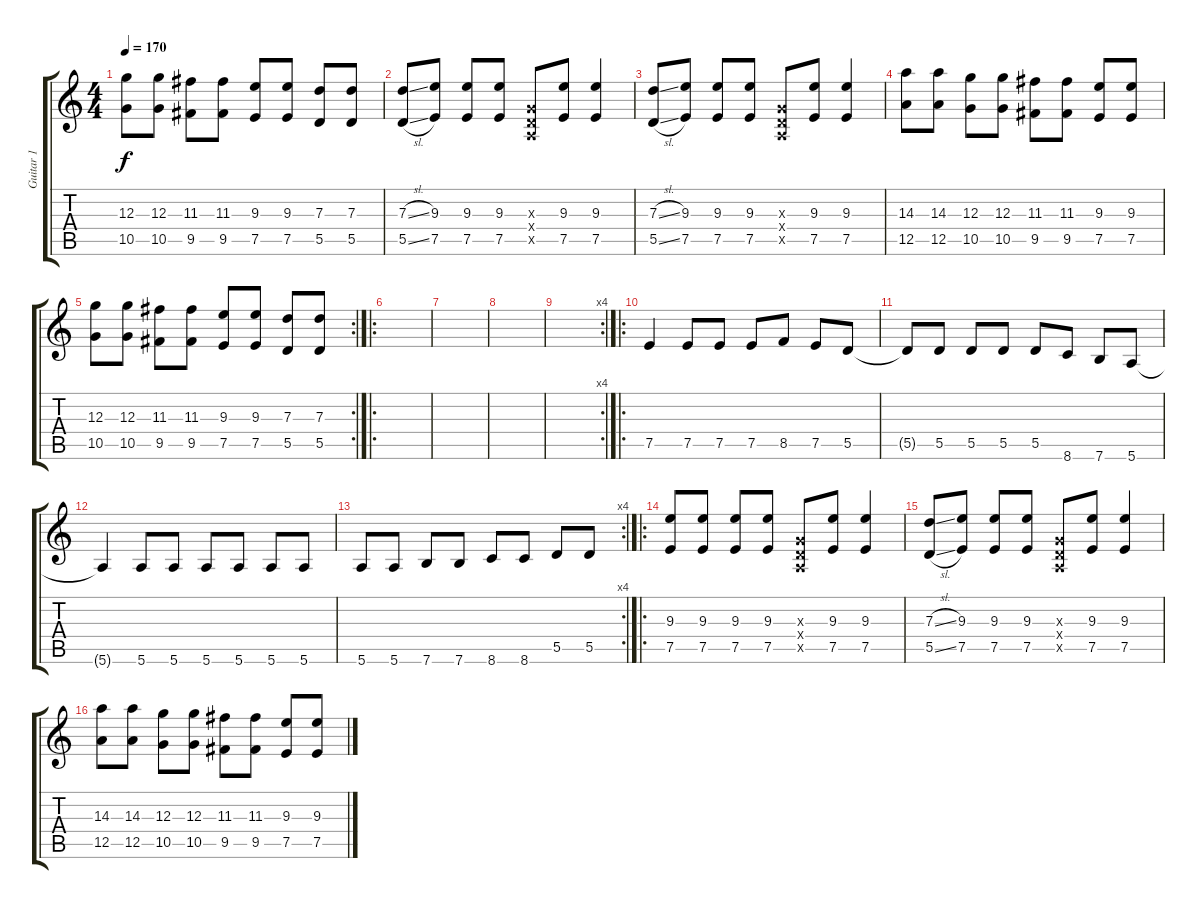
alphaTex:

\track ("Guitar 1" "Guitar 1") {instrument overdrivenguitar}
\staff {score tabs}
\tuning (E4 B3 G3 D3 A2 E2) {hide}
\ts (4 4)
\tempo 170
\clef g2
\ks c
(12.3 10.5).8{dy f} (12.3 10.5).8 (11.3 9.5).8 (11.3 9.5).8 (9.3 7.5).8 (9.3 7.5).8 (7.3 5.5).8 (7.3 5.5).8 |
(7.3{sl} 5.5{sl}).8 (9.3 7.5).8 (9.3 7.5).8 (9.3 7.5).8 (0.3{x} 0.4{x} 0.5{x}).8 (9.3 7.5).8 (9.3 7.5).4 |
(7.3{sl} 5.5{sl}).8 (9.3 7.5).8 (9.3 7.5).8 (9.3 7.5).8 (0.3{x} 0.4{x} 0.5{x}).8 (9.3 7.5).8 (9.3 7.5).4 |
(14.3 12.5).8 (14.3 12.5).8 (12.3 10.5).8 (12.3 10.5).8 (11.3 9.5).8 (11.3 9.5).8 (9.3 7.5).8 (9.3 7.5).8 |
\rc 2
(12.3 10.5).8 (12.3 10.5).8 (11.3 9.5).8 (11.3 9.5).8 (9.3 7.5).8 (9.3 7.5).8 (7.3 5.5).8 (7.3 5.5).8 |
\ro
|
|
|
\rc 4
|
\ro
7.5.4 7.5.8 7.5.8 7.5.8 8.5.8 7.5.8 5.5.8 |
5.5{t}.8 5.5.8 5.5.8 5.5.8 5.5.8 8.6.8 7.6.8 5.6.8 |
5.6{t}.4 5.6.8 5.6.8 5.6.8 5.6.8 5.6.8 5.6.8 |
\rc 4
5.6.8 5.6.8 7.6.8 7.6.8 8.6.8 8.6.8 5.5.8 5.5.8 |
\ro
(9.3 7.5).8 (9.3 7.5).8 (9.3 7.5).8 (9.3 7.5).8 (0.3{x} 0.4{x} 0.5{x}).8 (9.3 7.5).8 (9.3 7.5).4 |
(7.3{sl} 5.5{sl}).8 (9.3 7.5).8 (9.3 7.5).8 (9.3 7.5).8 (0.3{x} 0.4{x} 0.5{x}).8 (9.3 7.5).8 (9.3 7.5).4 |
(14.3 12.5).8 (14.3 12.5).8 (12.3 10.5).8 (12.3 10.5).8 (11.3 9.5).8 (11.3 9.5).8 (9.3 7.5).8 (9.3 7.5).8
